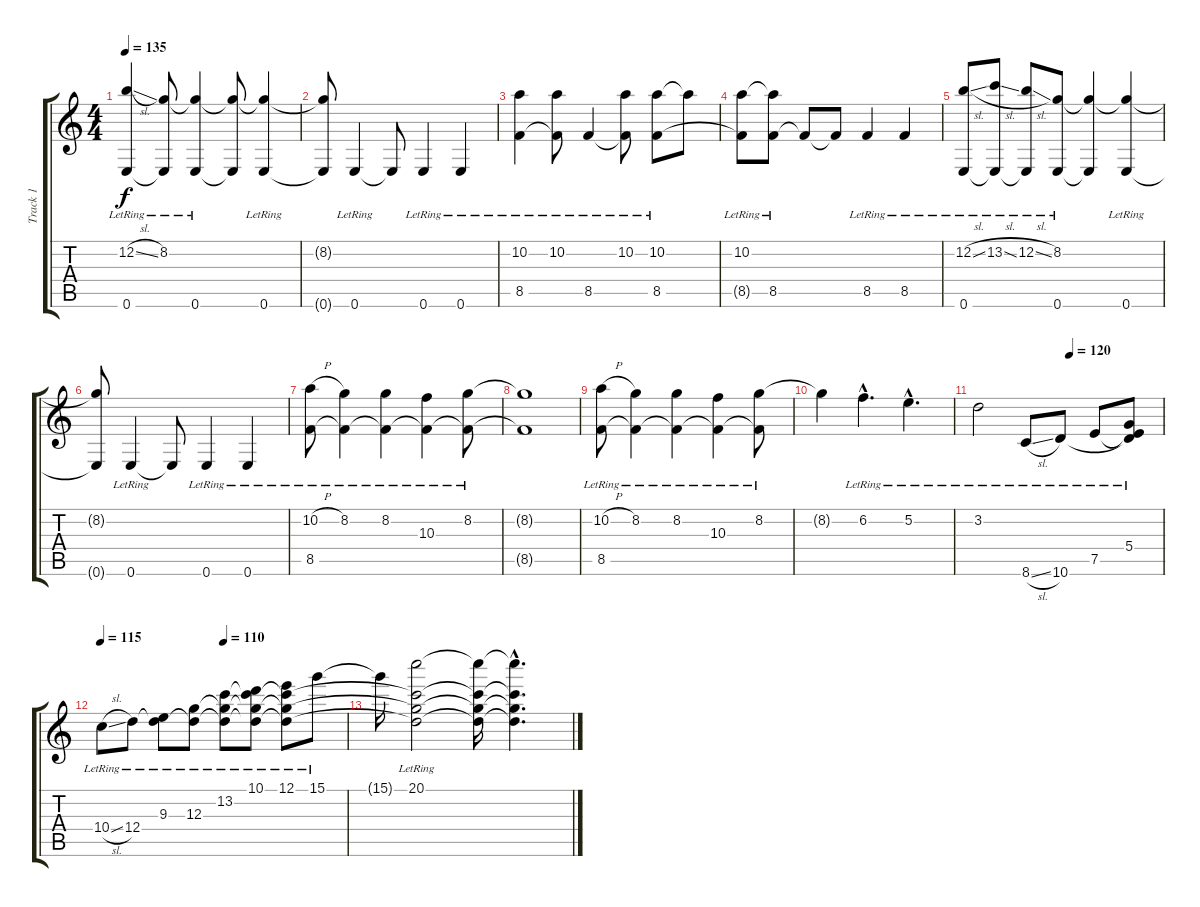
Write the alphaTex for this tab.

\track ("Track 1" "Track 1") {instrument acousticguitarsteel}
\staff {score tabs}
\tuning (E4 B3 G3 D3 A2 E2) {hide}
\ts (4 4)
\tempo 135
\clef g2
\ks c
(12.2{sl lr} 0.6{lr}).4{dy f} (8.2{lr} 0.6{t}).8 (8.2{t} 0.6{lr}).4 (8.2{t} 0.6{t}).8 (8.2{t} 0.6{lr}).4 |
(8.2{t} 0.6{t}).8 0.6{lr}.4 0.6{t}.8 0.6{lr}.4 0.6{lr}.4 |
(10.2{lr} 8.5{lr}).4 (10.2{lr} 8.5{t}).8 8.5{lr}.4 (10.2{lr} 8.5{t}).8 (10.2{lr} 8.5{lr}).8 10.2{t}.8 |
(10.2{lr} 8.5{t}).8 (10.2{t} 8.5{lr}).8 8.5{t}.8 8.5{t}.8 8.5{lr}.4 8.5{lr}.4 |
(12.2{sl lr} 0.6{lr}).8 (13.2{sl lr} 0.6{t}).8 (12.2{sl lr} 0.6{t}).8 (8.2{lr} 0.6{lr}).8 (8.2{t} 0.6{t}).4 (8.2{t} 0.6{lr}).4 |
(8.2{t} 0.6{t}).8 0.6{lr}.4 0.6{t}.8 0.6{lr}.4 0.6{lr}.4 |
(10.2{h lr} 8.5{lr}).8 (8.2{lr} 8.5{t}).4 (8.2{lr} 8.5{t}).4 (10.3{lr} 8.5{t}).4 (8.2{lr} 8.5{t}).8 |
(8.2{t} 8.5{t}).1 |
(10.2{h lr} 8.5{lr}).8 (8.2{lr} 8.5{t}).4 (8.2{lr} 8.5{t}).4 (10.3{lr} 8.5{t}).4 (8.2{lr} 8.5{t}).8 |
8.2{t}.4 6.2{hac lr}.4{d} 5.2{hac lr}.4{d} |
\tempo (120 0.5)
3.2{lr}.2 8.6{sl lr}.8 10.6{lr}.8 7.5{lr}.8 (5.4{lr} 7.5{t} 10.6{t}).8 |
\tempo 115
\tempo (110 0.5)
10.4{sl lr}.8 12.4{lr}.8 (9.3{lr} 12.4{t}).8 (12.3{lr} 12.4{t}).8 (13.2{lr} 12.3{t} 12.4{t}).8 (10.1{lr} 13.2{t} 12.3{t} 12.4{t}).8 (12.1{lr} 13.2{t} 12.3{t} 12.4{t}).8 15.1{lr}.8 |
15.1{t}.16 (20.1{lr} 13.2{t} 12.3{t} 12.4{t}).2 (20.1{t} 13.2{t} 12.3{t} 12.4{t}).16 (20.1{hac t} 13.2{hac t} 12.3{hac t} 12.4{hac t}).4{d}
